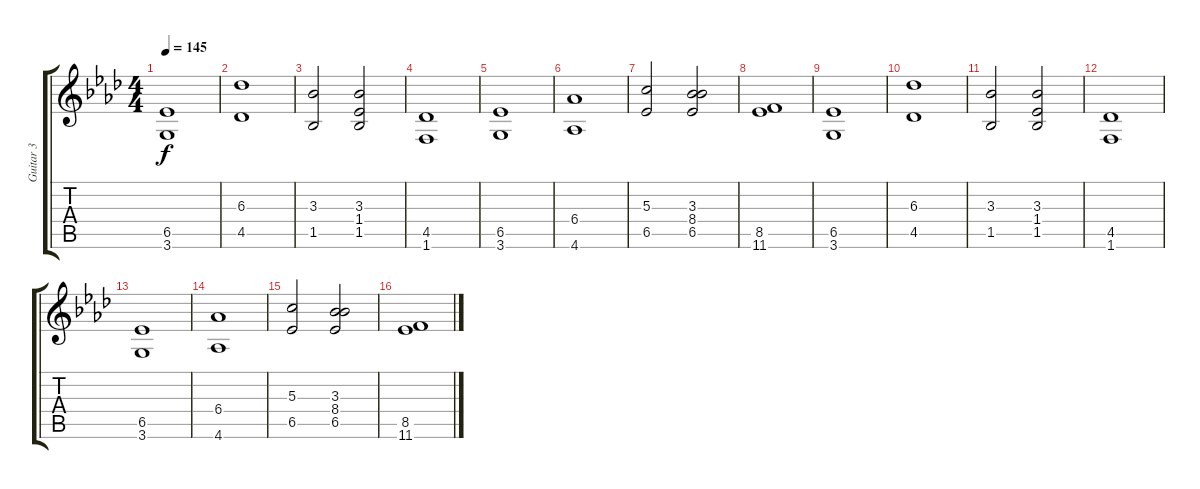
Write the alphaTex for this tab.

\track ("Guitar 3" "Guitar 3") {instrument electricguitarjazz}
\staff {score tabs}
\tuning (E4 B3 G3 D3 A2 E2) {hide}
\ts (4 4)
\tempo 145
\clef g2
\ks ab
(6.5 3.6).1{dy f} |
(6.3 4.5).1 |
(3.3 1.5).2 (3.3 1.4 1.5).2 |
(4.5 1.6).1 |
(6.5 3.6).1 |
(6.4 4.6).1 |
(5.3 6.5).2 (3.3 8.4 6.5).2 |
(8.5 11.6).1 |
(6.5 3.6).1 |
(6.3 4.5).1 |
(3.3 1.5).2 (3.3 1.4 1.5).2 |
(4.5 1.6).1 |
(6.5 3.6).1 |
(6.4 4.6).1 |
(5.3 6.5).2 (3.3 8.4 6.5).2 |
(8.5 11.6).1
